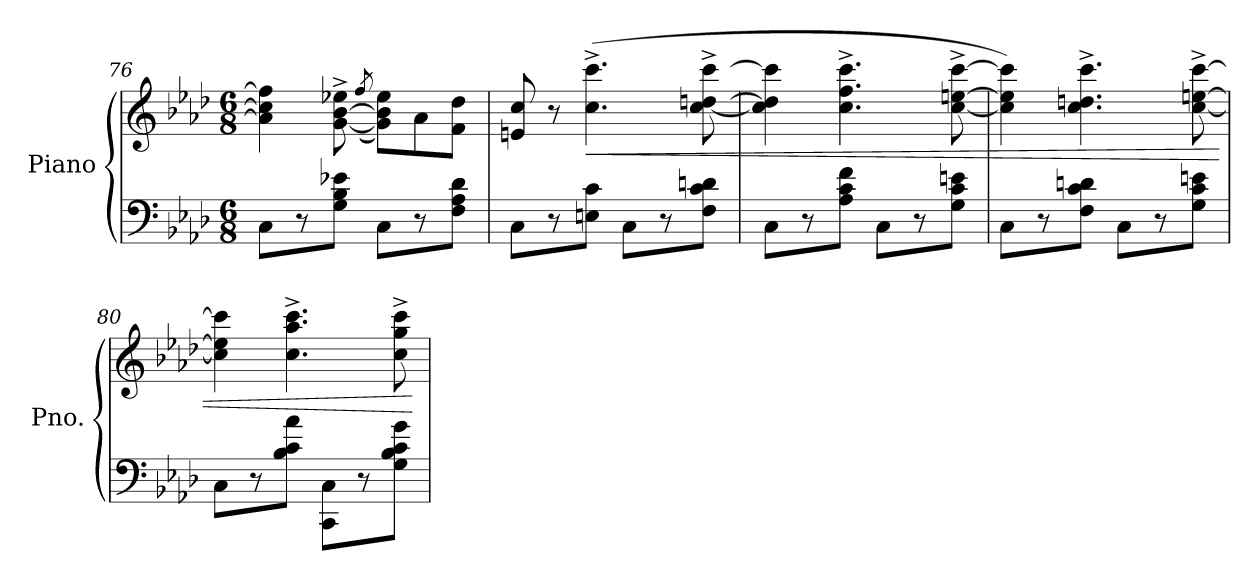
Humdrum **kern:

**kern	**kern	**dynam
*part1	*part1	*part1
*staff2	*staff1	*staff1/2
*I"Piano	*	*
*I'Pno.	*	*
*clefF4	*clefG2	*
*k[b-e-a-d-]	*k[b-e-a-d-]	*
*M6/8	*M6/8	*
=76	=76	=76
8C\L	4a-\] 4cc\] 4ff\]	.
8r	.	.
8G\ 8B-\ 8e-X\J	[8g\^ [8b-\^ 8ee-X\^	.
.	(>8qff/	.
8C\L	8g\] 8b-\] 8ee-\L)	.
8r	8a-\	.
8F\ 8A-\ 8d-\J	8f\ 8dd-\J	.
=77	=77	=77
8C\L	8en/ 8cc/	.
8r	8r	.
!	!	!LO:HP:b
8En\ 8c\J	(4.cc\^ 4.ccc\^	<
8C\L	.	.
8r	.	.
8F\ 8c\ 8dn\J	[8cc\^ [8ddn\^ [8ccc\^	.
=78	=78	=78
8C\L	4cc\] 4dd\] 4ccc\]	.
8r	.	.
8A-\ 8c\ 8f\J	4.cc\^ 4.ff\^ 4.ccc\^	.
8C\L	.	.
8r	.	.
8G\ 8c\ 8en\J	[8cc\^ [8een\^ [8ccc\^	.
=79	=79	=79
8C\L	4cc\] 4ee\] 4ccc\])	.
8r	.	.
8F\ 8c\ 8dn\J	4.cc\^ 4.ddn\^ 4.ccc\^	.
8C\L	.	.
8r	.	.
8G\ 8c\ 8en\J	[8cc\^ [8een\^ [8ccc\^	.
!!LO:LB:g=z
=80	=80	=80
8C\L	4cc\] 4ee\] 4ccc\]	.
8r	.	.
8B-\ 8c\ 8a-\J	4.cc\^ 4.aa-\^ 4.ccc\^	.
8CC\ 8C\L	.	.
8r	.	.
8G\ 8B-\ 8c\ 8g\J	8cc\^ 8gg\^ 8ccc\^	.
.	.	[
=	=	=
*-	*-	*-
